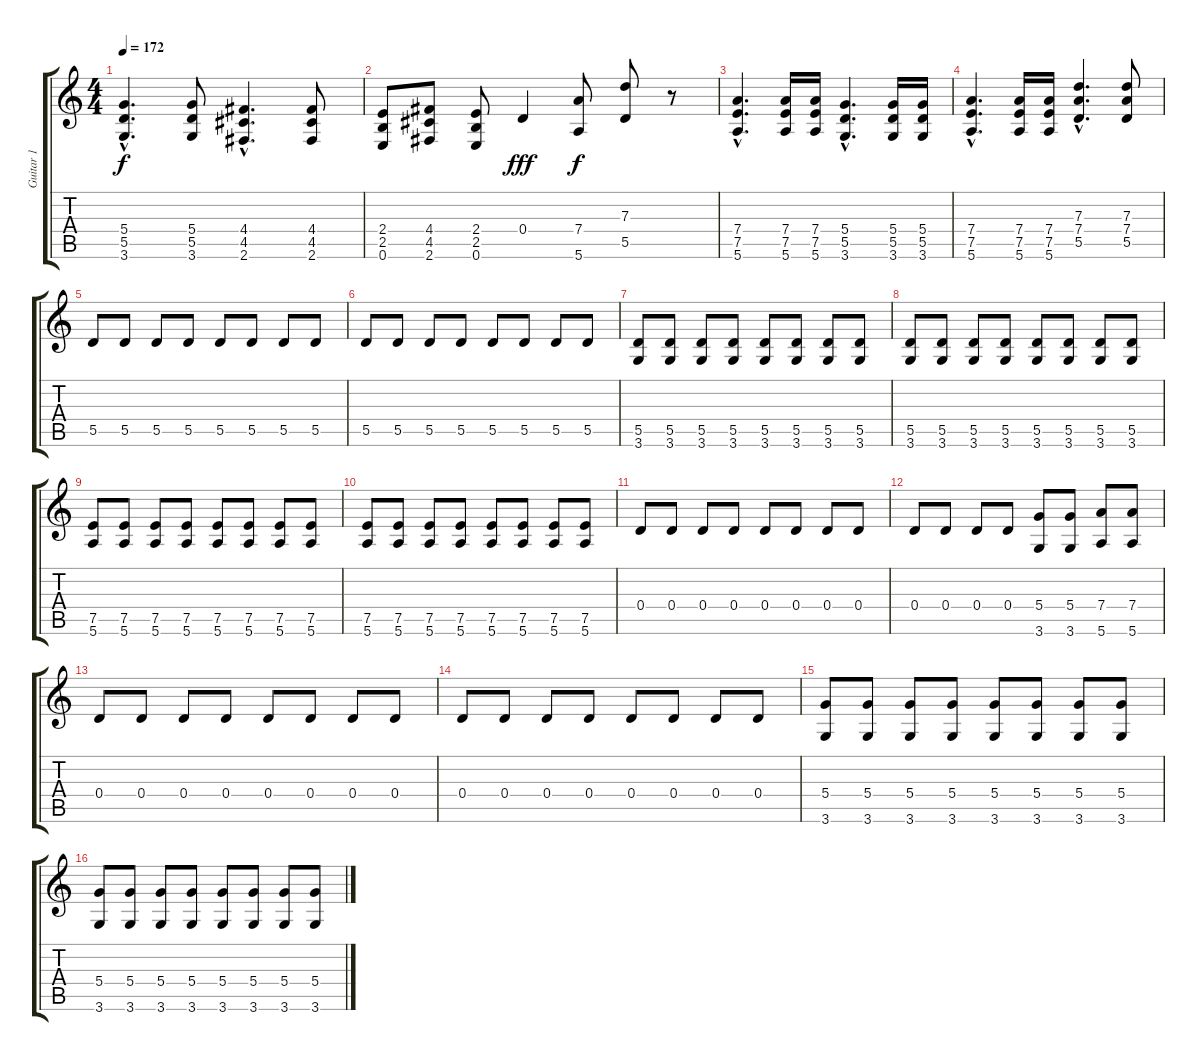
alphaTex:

\track ("Guitar 1" "Guitar 1") {instrument overdrivenguitar}
\staff {score tabs}
\tuning (E4 B3 G3 D3 A2 E2) {hide}
\ts (4 4)
\tempo 172
\clef g2
\ks c
(5.4{hac} 5.5{hac} 3.6{hac}).4{d dy f} (5.4 5.5 3.6).8 (4.4{hac} 4.5{hac} 2.6{hac}).4{d} (4.4 4.5 2.6).8 |
(2.4 2.5 0.6).8 (4.4 4.5 2.6).8 (2.4 2.5 0.6).8 0.4.4{dy fff} (7.4 5.6).8{dy f} (7.3 5.5).8 r.8 |
(7.4{hac} 7.5{hac} 5.6{hac}).4{d} (7.4 7.5 5.6).16 (7.4 7.5 5.6).16 (5.4{hac} 5.5{hac} 3.6{hac}).4{d} (5.4 5.5 3.6).16 (5.4 5.5 3.6).16 |
(7.4{hac} 7.5{hac} 5.6{hac}).4{d} (7.4 7.5 5.6).16 (7.4 7.5 5.6).16 (7.3{hac} 7.4{hac} 5.5{hac}).4{d} (7.3 7.4 5.5).8 |
5.5.8 5.5.8 5.5.8 5.5.8 5.5.8 5.5.8 5.5.8 5.5.8 |
5.5.8 5.5.8 5.5.8 5.5.8 5.5.8 5.5.8 5.5.8 5.5.8 |
(5.5 3.6).8 (5.5 3.6).8 (5.5 3.6).8 (5.5 3.6).8 (5.5 3.6).8 (5.5 3.6).8 (5.5 3.6).8 (5.5 3.6).8 |
(5.5 3.6).8 (5.5 3.6).8 (5.5 3.6).8 (5.5 3.6).8 (5.5 3.6).8 (5.5 3.6).8 (5.5 3.6).8 (5.5 3.6).8 |
(7.5 5.6).8 (7.5 5.6).8 (7.5 5.6).8 (7.5 5.6).8 (7.5 5.6).8 (7.5 5.6).8 (7.5 5.6).8 (7.5 5.6).8 |
(7.5 5.6).8 (7.5 5.6).8 (7.5 5.6).8 (7.5 5.6).8 (7.5 5.6).8 (7.5 5.6).8 (7.5 5.6).8 (7.5 5.6).8 |
0.4.8 0.4.8 0.4.8 0.4.8 0.4.8 0.4.8 0.4.8 0.4.8 |
0.4.8 0.4.8 0.4.8 0.4.8 (5.4 3.6).8 (5.4 3.6).8 (7.4 5.6).8 (7.4 5.6).8 |
0.4.8 0.4.8 0.4.8 0.4.8 0.4.8 0.4.8 0.4.8 0.4.8 |
0.4.8 0.4.8 0.4.8 0.4.8 0.4.8 0.4.8 0.4.8 0.4.8 |
(5.4 3.6).8 (5.4 3.6).8 (5.4 3.6).8 (5.4 3.6).8 (5.4 3.6).8 (5.4 3.6).8 (5.4 3.6).8 (5.4 3.6).8 |
(5.4 3.6).8 (5.4 3.6).8 (5.4 3.6).8 (5.4 3.6).8 (5.4 3.6).8 (5.4 3.6).8 (5.4 3.6).8 (5.4 3.6).8
